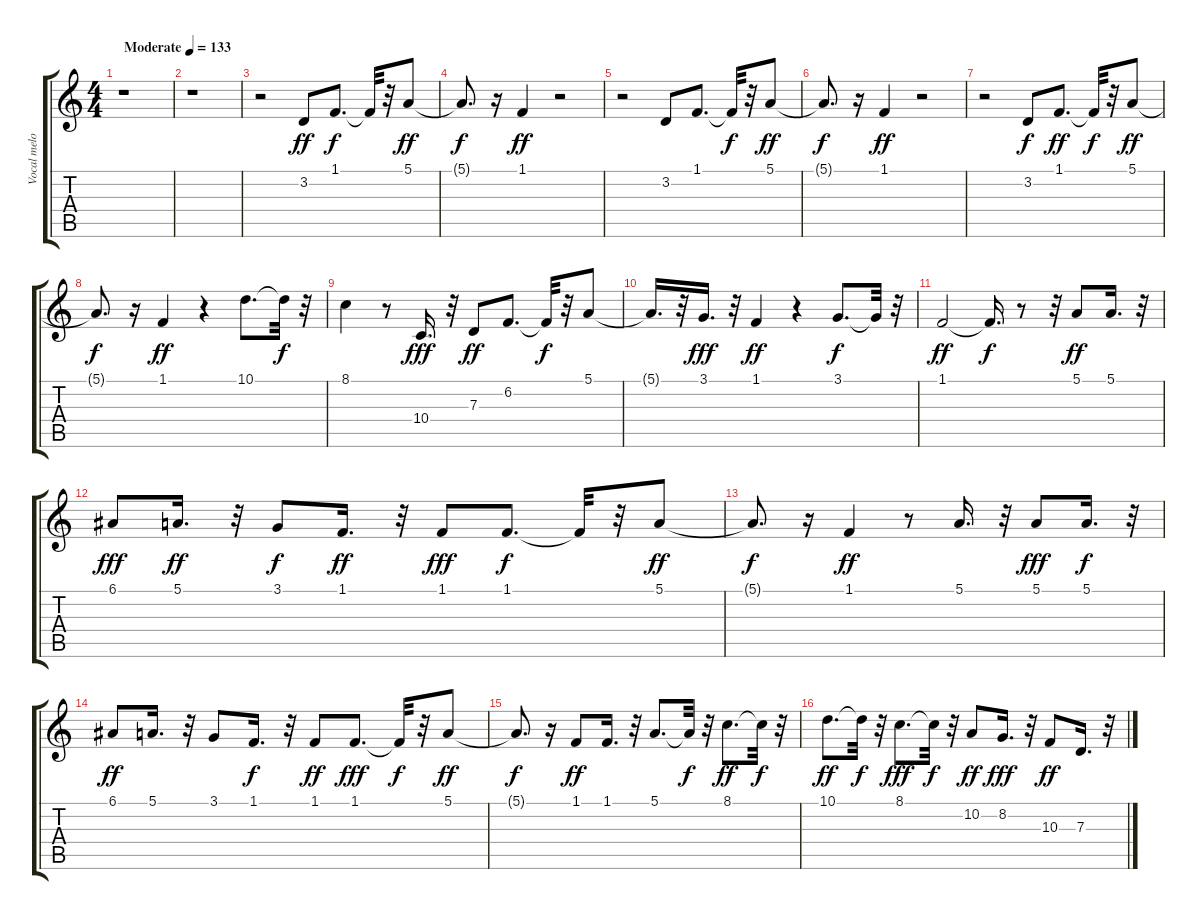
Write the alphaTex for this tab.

\track ("Vocal melody" "Vocal melo") {instrument flute}
\staff {score tabs}
\tuning (E4 B3 G3 D3 A2 E2) {hide}
\ts (4 4)
\tempo (133 "Moderate")
\clef g2
\ks c
r.1{dy ff instrument flute} |
r.1 |
r.2 3.2.8 1.1.8{d dy f} 1.1{t}.32 r.32 5.1.8{dy ff} |
5.1{t}.8{d dy f} r.16 1.1.4{dy ff} r.2 |
r.2 3.2.8 1.1.8{d} 1.1{t}.32{dy f} r.32 5.1.8{dy ff} |
5.1{t}.8{d dy f} r.16 1.1.4{dy ff} r.2 |
r.2 3.2.8{dy f} 1.1.8{d dy ff} 1.1{t}.32{dy f} r.32 5.1.8{dy ff} |
5.1{t}.8{d dy f} r.16 1.1.4{dy ff} r.4 10.1.8{d} 10.1{t}.32{dy f} r.32 |
8.1.4 r.8 10.4.16{d dy fff} r.32 7.3.8{dy ff} 6.2.8{d} 6.2{t}.32{dy f} r.32 5.1.8 |
5.1{t}.16{d} r.32 3.1.16{d dy fff} r.32 1.1.4{dy ff} r.4 3.1.8{d dy f} 3.1{t}.32 r.32 |
1.1.2{dy ff} 1.1{t}.16{d dy f} r.8 r.32 5.1.8{dy ff} 5.1.16{d} r.32 |
6.1.8{dy fff} 5.1.16{d dy ff} r.32 3.1.8{dy f} 1.1.16{d dy ff} r.32 1.1.8{dy fff} 1.1.8{d dy f} 1.1{t}.32 r.32 5.1.8{dy ff} |
5.1{t}.8{d dy f} r.16 1.1.4{dy ff} r.8 5.1.16{d} r.32 5.1.8{dy fff} 5.1.16{d dy f} r.32 |
6.1.8{dy ff} 5.1.16{d} r.32 3.1.8 1.1.16{d dy f} r.32 1.1.8{dy ff} 1.1.8{d dy fff} 1.1{t}.32{dy f} r.32 5.1.8{dy ff} |
5.1{t}.8{d dy f} r.16 1.1.8{dy ff} 1.1.16{d} r.32 5.1.8{d} 5.1{t}.32{dy f} r.32 8.1.8{d dy ff} 8.1{t}.32{dy f} r.32 |
10.1.8{d dy ff} 10.1{t}.32{dy f} r.32 8.1.8{d dy fff} 8.1{t}.32{dy f} r.32 10.2.8{dy ff} 8.2.16{d dy fff} r.32 10.3.8{dy ff} 7.3.16{d} r.32
